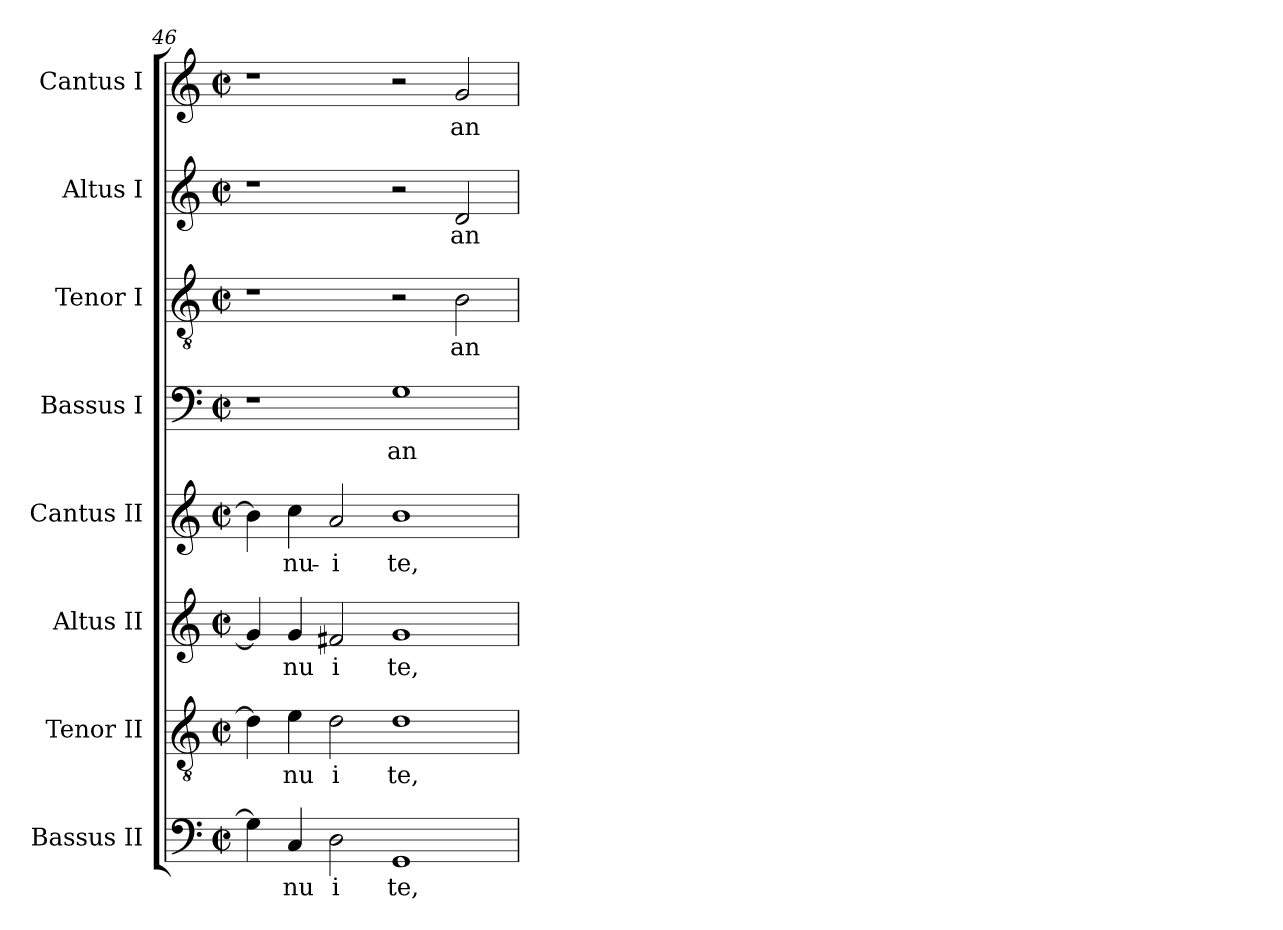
**kern	**text	**kern	**text	**kern	**text	**kern	**text	**kern	**text	**kern	**text	**kern	**text	**kern	**text
*part8	*part8	*part7	*part7	*part6	*part6	*part5	*part5	*part4	*part4	*part3	*part3	*part2	*part2	*part1	*part1
*staff8	*staff8	*staff7	*staff7	*staff6	*staff6	*staff5	*staff5	*staff4	*staff4	*staff3	*staff3	*staff2	*staff2	*staff1	*staff1
*I"Bassus II	*	*I"Tenor II	*	*I"Altus II	*	*I"Cantus II	*	*I"Bassus I	*	*I"Tenor I	*	*I"Altus I	*	*I"Cantus I	*
*clefF4	*	*clefGv2	*	*clefG2	*	*clefG2	*	*clefF4	*	*clefGv2	*	*clefG2	*	*clefG2	*
*M2/2	*	*M2/2	*	*M2/2	*	*M2/2	*	*M2/2	*	*M2/2	*	*M2/2	*	*M2/2	*
*met(c|)	*	*met(c|)	*	*met(c|)	*	*met(c|)	*	*met(c|)	*	*met(c|)	*	*met(c|)	*	*met(c|)	*
=46	=46	=46	=46	=46	=46	=46	=46	=46	=46	=46	=46	=46	=46	=46	=46
4G\]	.	4d\]	.	4g/]	.	4b\]	.	1r	.	1r	.	1r	.	1r	.
!	!LO:LY:b:cj	!	!LO:LY:b:cj	!	!LO:LY:b:cj	!	!LO:LY:b:cj	!	!	!	!	!	!	!	!
4C/	nu	4e\	nu	4g/	nu	4cc\	-nu-	.	.	.	.	.	.	.	.
!	!LO:LY:b:cj	!	!LO:LY:b:cj	!	!LO:LY:b:cj	!	!LO:LY:b:cj	!	!	!	!	!	!	!	!
2D\	i	2d\	i	2f#X/	i	2a/	-i	.	.	.	.	.	.	.	.
!	!LO:LY:b:cj	!	!LO:LY:b:cj	!	!LO:LY:b:cj	!	!LO:LY:b:cj	!	!LO:LY:b:cj	!	!	!	!	!	!
1GG	te,	1d	te,	1g	te,	1b	te,	1G	an	2r	.	2r	.	2r	.
!	!	!	!	!	!	!	!	!	!	!	!LO:LY:b:cj	!	!LO:LY:b:cj	!	!LO:LY:b:cj
.	.	.	.	.	.	.	.	.	.	2B\	an-	2d/	an	2g/	an
=	=	=	=	=	=	=	=	=	=	=	=	=	=	=	=
*-	*-	*-	*-	*-	*-	*-	*-	*-	*-	*-	*-	*-	*-	*-	*-
